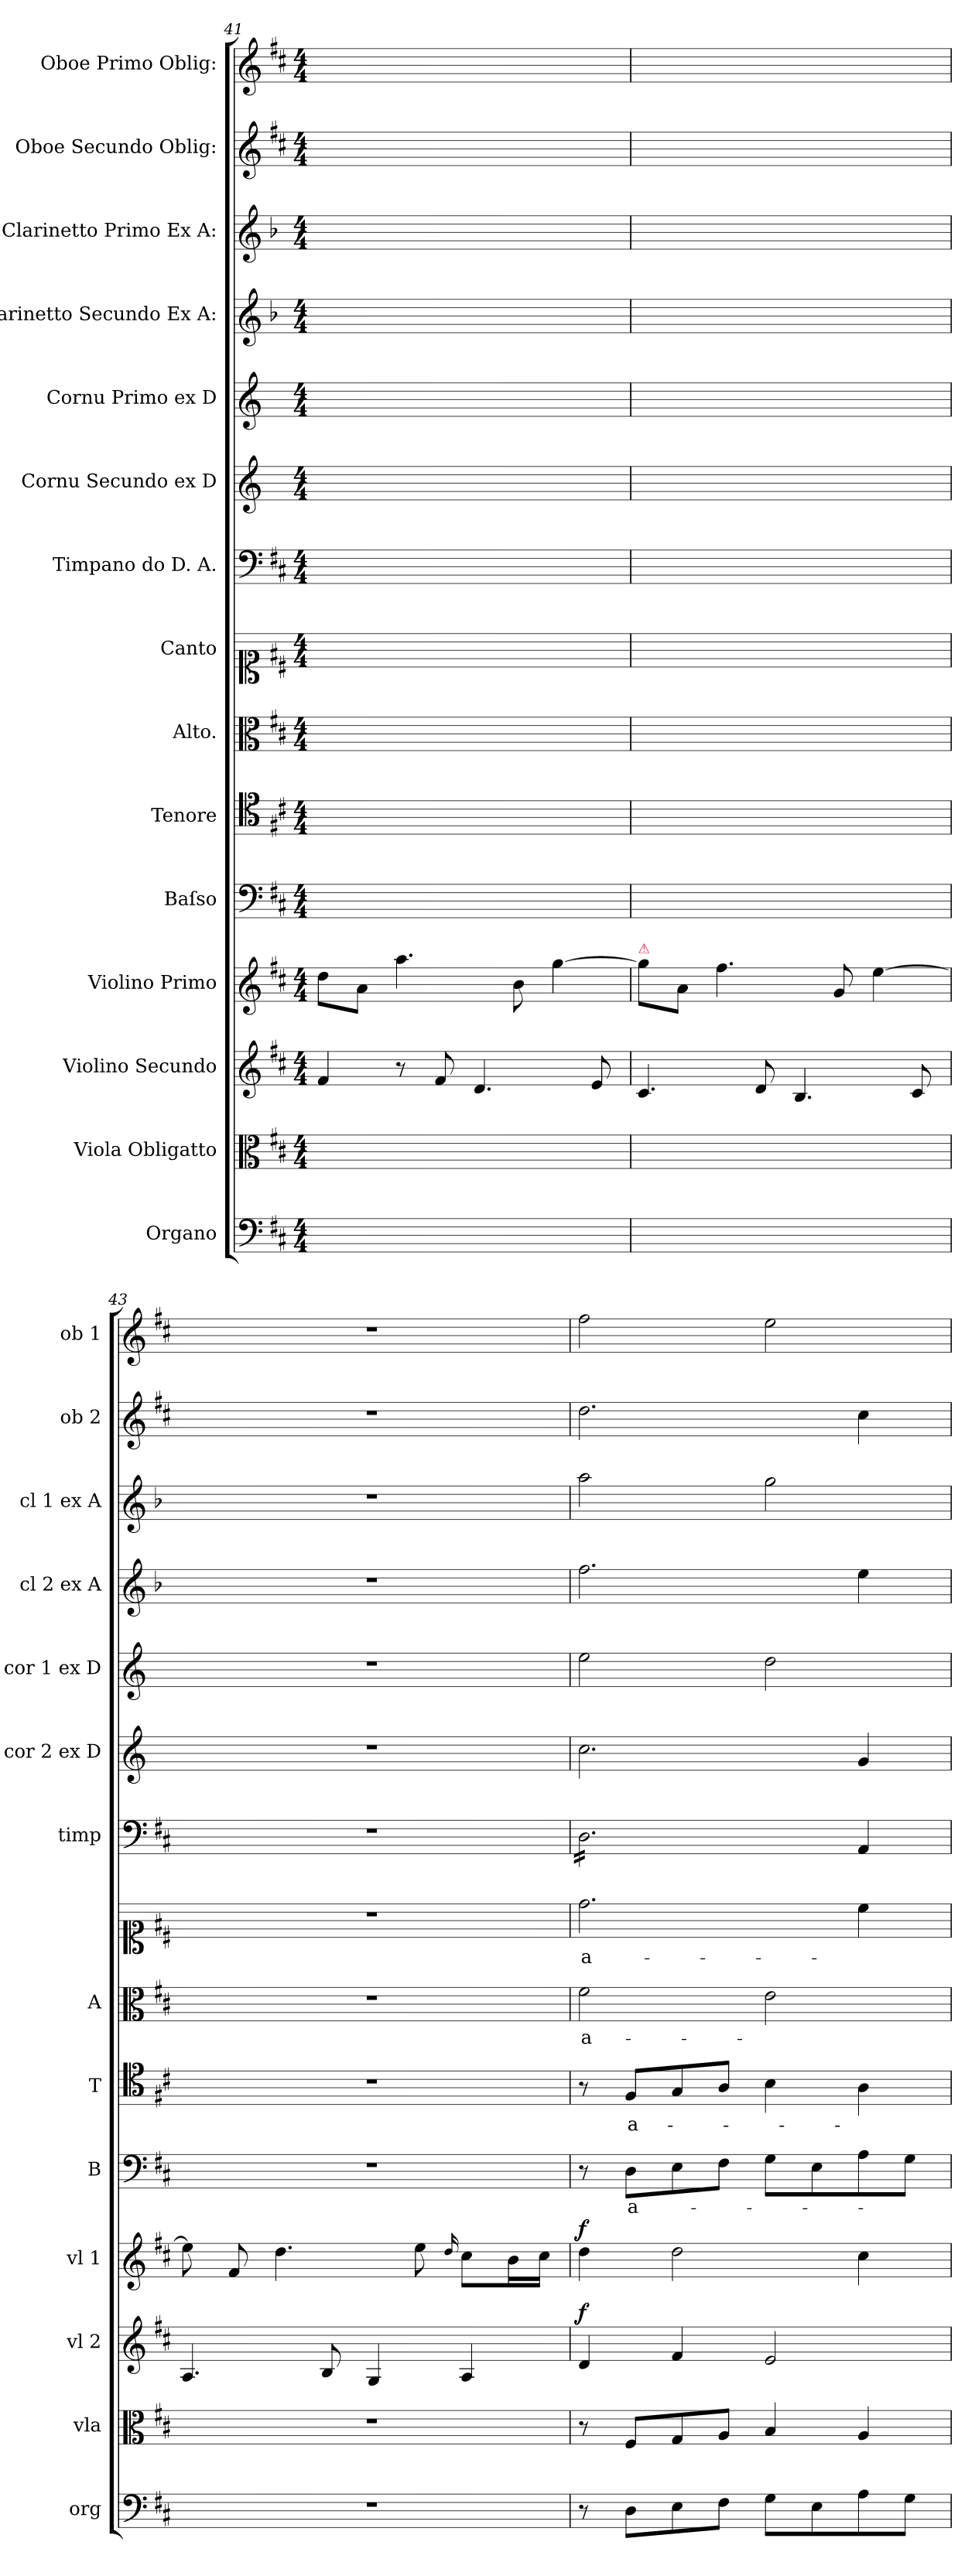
**kern	**kern	**kern	**dynam	**kern	**dynam	**kern	**text	**kern	**text	**kern	**text	**kern	**text	**kern	**kern	**kern	**kern	**kern	**kern	**kern
*part15	*part14	*part13	*part13	*part12	*part12	*part11	*part11	*part10	*part10	*part9	*part9	*part8	*part8	*part7	*part6	*part5	*part4	*part3	*part2	*part1
*staff15	*staff14	*staff13	*staff13	*staff12	*staff12	*staff11	*staff11	*staff10	*staff10	*staff9	*staff9	*staff8	*staff8	*staff7	*staff6	*staff5	*staff4	*staff3	*staff2	*staff1
*I"Organo	*I"Viola Obligatto	*I"Violino Secundo	*	*I"Violino Primo	*	*I"Baſso	*	*I"Tenore	*	*I"Alto.	*	*I"Canto	*	*I"Timpano do D. A.	*I"Cornu Secundo ex D	*I"Cornu Primo ex D	*I"Clarinetto Secundo Ex A:	*I"Clarinetto Primo Ex A:	*I"Oboe Secundo Oblig:	*I"Oboe Primo Oblig:
*I'org	*I'vla	*I'vl 2	*	*I'vl 1	*	*I'B	*	*I'T	*	*I'A	*	*	*	*I'timp	*I'cor 2 ex D	*I'cor 1 ex D	*I'cl 2 ex A	*I'cl 1 ex A	*I'ob 2	*I'ob 1
*clefF4	*clefC3	*clefG2	*	*clefG2	*	*clefF4	*	*clefC4	*	*clefC3	*	*clefC1	*	*clefF4	*clefG2	*clefG2	*clefG2	*clefG2	*clefG2	*clefG2
*	*	*	*	*	*	*	*	*	*	*	*	*	*	*	*ITrd6c10	*ITrd6c10	*ITrd2c3	*ITrd2c3	*	*
*k[f#c#]	*k[f#c#]	*k[f#c#]	*	*k[f#c#]	*	*k[f#c#]	*	*k[f#c#]	*	*k[f#c#]	*	*k[f#c#]	*	*k[f#c#]	*k[f#c#]	*k[f#c#]	*k[f#c#]	*k[f#c#]	*k[f#c#]	*k[f#c#]
*D:	*D:	*D:	*	*D:	*	*D:	*	*D:	*	*D:	*	*D:	*	*D:	*D:	*D:	*D:	*D:	*D:	*D:
*M4/4	*M4/4	*M4/4	*	*M4/4	*	*M4/4	*	*M4/4	*	*M4/4	*	*M4/4	*	*M4/4	*M4/4	*M4/4	*M4/4	*M4/4	*M4/4	*M4/4
=41	=41	=41	=41	=41	=41	=41	=41	=41	=41	=41	=41	=41	=41	=41	=41	=41	=41	=41	=41	=41
1ryy	1ryy	4f#/	.	8dd\L	.	1ryy	.	1ryy	.	1ryy	.	1ryy	.	1ryy	1ryy	1ryy	1ryy	1ryy	1ryy	1ryy
.	.	.	.	8a\J	.	.	.	.	.	.	.	.	.	.	.	.	.	.	.	.
.	.	8r	.	4.aa\	.	.	.	.	.	.	.	.	.	.	.	.	.	.	.	.
.	.	8f#/	.	.	.	.	.	.	.	.	.	.	.	.	.	.	.	.	.	.
.	.	4.d/	.	.	.	.	.	.	.	.	.	.	.	.	.	.	.	.	.	.
.	.	.	.	8b\	.	.	.	.	.	.	.	.	.	.	.	.	.	.	.	.
.	.	.	.	[4gg\	.	.	.	.	.	.	.	.	.	.	.	.	.	.	.	.
.	.	8e/	.	.	.	.	.	.	.	.	.	.	.	.	.	.	.	.	.	.
=42	=42	=42	=42	=42	=42	=42	=42	=42	=42	=42	=42	=42	=42	=42	=42	=42	=42	=42	=42	=42
!	!	!	!	!LO:TX:a:color=crimson:t=⚠	!	!	!	!	!	!	!	!	!	!	!	!	!	!	!	!
1ryy	1ryy	4.c#/	.	8gg\L]	.	1ryy	.	1ryy	.	1ryy	.	1ryy	.	1ryy	1ryy	1ryy	1ryy	1ryy	1ryy	1ryy
.	.	.	.	8a\J	.	.	.	.	.	.	.	.	.	.	.	.	.	.	.	.
.	.	.	.	4.ff#\	.	.	.	.	.	.	.	.	.	.	.	.	.	.	.	.
.	.	8d/	.	.	.	.	.	.	.	.	.	.	.	.	.	.	.	.	.	.
.	.	4.B/	.	.	.	.	.	.	.	.	.	.	.	.	.	.	.	.	.	.
.	.	.	.	8g/	.	.	.	.	.	.	.	.	.	.	.	.	.	.	.	.
.	.	.	.	[4ee\	.	.	.	.	.	.	.	.	.	.	.	.	.	.	.	.
.	.	8c#/	.	.	.	.	.	.	.	.	.	.	.	.	.	.	.	.	.	.
=43	=43	=43	=43	=43	=43	=43	=43	=43	=43	=43	=43	=43	=43	=43	=43	=43	=43	=43	=43	=43
1r	1r	4.A/	.	8ee!\]	.	1r	.	1r	.	1r	.	1r	.	1r	1r	1r	1r	1r	1r	1r
.	.	.	.	8f#/	.	.	.	.	.	.	.	.	.	.	.	.	.	.	.	.
.	.	.	.	4.dd\	.	.	.	.	.	.	.	.	.	.	.	.	.	.	.	.
.	.	8B/	.	.	.	.	.	.	.	.	.	.	.	.	.	.	.	.	.	.
.	.	4G/	.	.	.	.	.	.	.	.	.	.	.	.	.	.	.	.	.	.
.	.	.	.	8ee\	.	.	.	.	.	.	.	.	.	.	.	.	.	.	.	.
.	.	.	.	16qqdd/	.	.	.	.	.	.	.	.	.	.	.	.	.	.	.	.
.	.	4A/	.	8cc#\L	.	.	.	.	.	.	.	.	.	.	.	.	.	.	.	.
.	.	.	.	16b\L	.	.	.	.	.	.	.	.	.	.	.	.	.	.	.	.
.	.	.	.	16cc#\JJ	.	.	.	.	.	.	.	.	.	.	.	.	.	.	.	.
=44	=44	=44	=44	=44	=44	=44	=44	=44	=44	=44	=44	=44	=44	=44	=44	=44	=44	=44	=44	=44
!	!	!	!LO:DY:a	!	!LO:DY:a	!	!	!	!	!	!	!	!	!	!	!	!	!	!	!
*	*	*	*	*	*	*	*	*	*	*	*	*	*	*tremolo	*	*	*	*	*	*
8r	8r	4d/	f	4dd\	f	8r	.	8r	.	2f#\	a-	2.dd\	a-	16D\LL	2.d\	2f#\	2.dd\	2ff#\	2.dd\	2ff#\
.	.	.	.	.	.	.	.	.	.	.	.	.	.	16D\	.	.	.	.	.	.
8D\L	8F#/L	.	.	.	.	8D\L	a-	8F#/L	a-	.	.	.	.	16D\	.	.	.	.	.	.
.	.	.	.	.	.	.	.	.	.	.	.	.	.	16D\	.	.	.	.	.	.
8E\	8G/	4f#/	.	2dd\	.	8E\	.	8G/	.	.	.	.	.	16D\	.	.	.	.	.	.
.	.	.	.	.	.	.	.	.	.	.	.	.	.	16D\	.	.	.	.	.	.
8F#\J	8A/J	.	.	.	.	8F#\J	.	8A/J	.	.	.	.	.	16D\	.	.	.	.	.	.
.	.	.	.	.	.	.	.	.	.	.	.	.	.	16D\	.	.	.	.	.	.
8G\L	4B/	2e/	.	.	.	8G\L	.	4B\	.	2e\	.	.	.	16D\	.	2e\	.	2ee\	.	2ee\
.	.	.	.	.	.	.	.	.	.	.	.	.	.	16D\	.	.	.	.	.	.
8E\	.	.	.	.	.	8E\	.	.	.	.	.	.	.	16D\	.	.	.	.	.	.
.	.	.	.	.	.	.	.	.	.	.	.	.	.	16D\JJ	.	.	.	.	.	.
*	*	*	*	*	*	*	*	*	*	*	*	*	*	*Xtremolo	*	*	*	*	*	*
8A\	4A/	.	.	4cc#\	.	8A\	.	4A\	.	.	.	4cc#\	.	4AA/	4A/	.	4cc#\	.	4cc#\	.
8G\J	.	.	.	.	.	8G\J	.	.	.	.	.	.	.	.	.	.	.	.	.	.
=	=	=	=	=	=	=	=	=	=	=	=	=	=	=	=	=	=	=	=	=
*-	*-	*-	*-	*-	*-	*-	*-	*-	*-	*-	*-	*-	*-	*-	*-	*-	*-	*-	*-	*-
